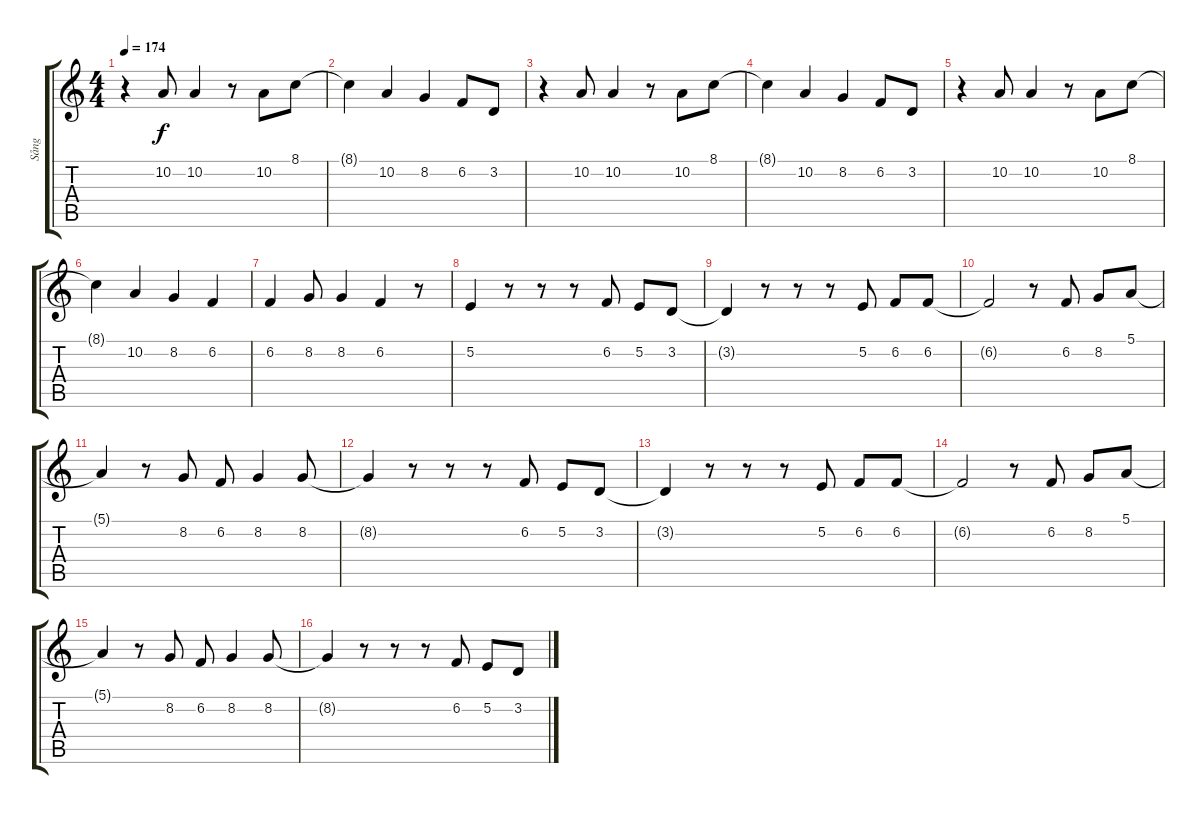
\track ("Sång" "Sång") {instrument choiraahs}
\staff {score tabs}
\tuning (E4 B3 G3 D3 A2 E2) {hide}
\ts (4 4)
\tempo 174
\clef g2
\ks c
r.4{dy f} 10.2.8 10.2.4 r.8 10.2.8 8.1.8 |
8.1{t}.4 10.2.4 8.2.4 6.2.8 3.2.8 |
r.4 10.2.8 10.2.4 r.8 10.2.8 8.1.8 |
8.1{t}.4 10.2.4 8.2.4 6.2.8 3.2.8 |
r.4 10.2.8 10.2.4 r.8 10.2.8 8.1.8 |
8.1{t}.4 10.2.4 8.2.4 6.2.4 |
6.2.4 8.2.8 8.2.4 6.2.4 r.8 |
5.2.4 r.8 r.8 r.8 6.2.8 5.2.8 3.2.8 |
3.2{t}.4 r.8 r.8 r.8 5.2.8 6.2.8 6.2.8 |
6.2{t}.2 r.8 6.2.8 8.2.8 5.1.8 |
5.1{t}.4 r.8 8.2.8 6.2.8 8.2.4 8.2.8 |
8.2{t}.4 r.8 r.8 r.8 6.2.8 5.2.8 3.2.8 |
3.2{t}.4 r.8 r.8 r.8 5.2.8 6.2.8 6.2.8 |
6.2{t}.2 r.8 6.2.8 8.2.8 5.1.8 |
5.1{t}.4 r.8 8.2.8 6.2.8 8.2.4 8.2.8 |
8.2{t}.4 r.8 r.8 r.8 6.2.8 5.2.8 3.2.8
